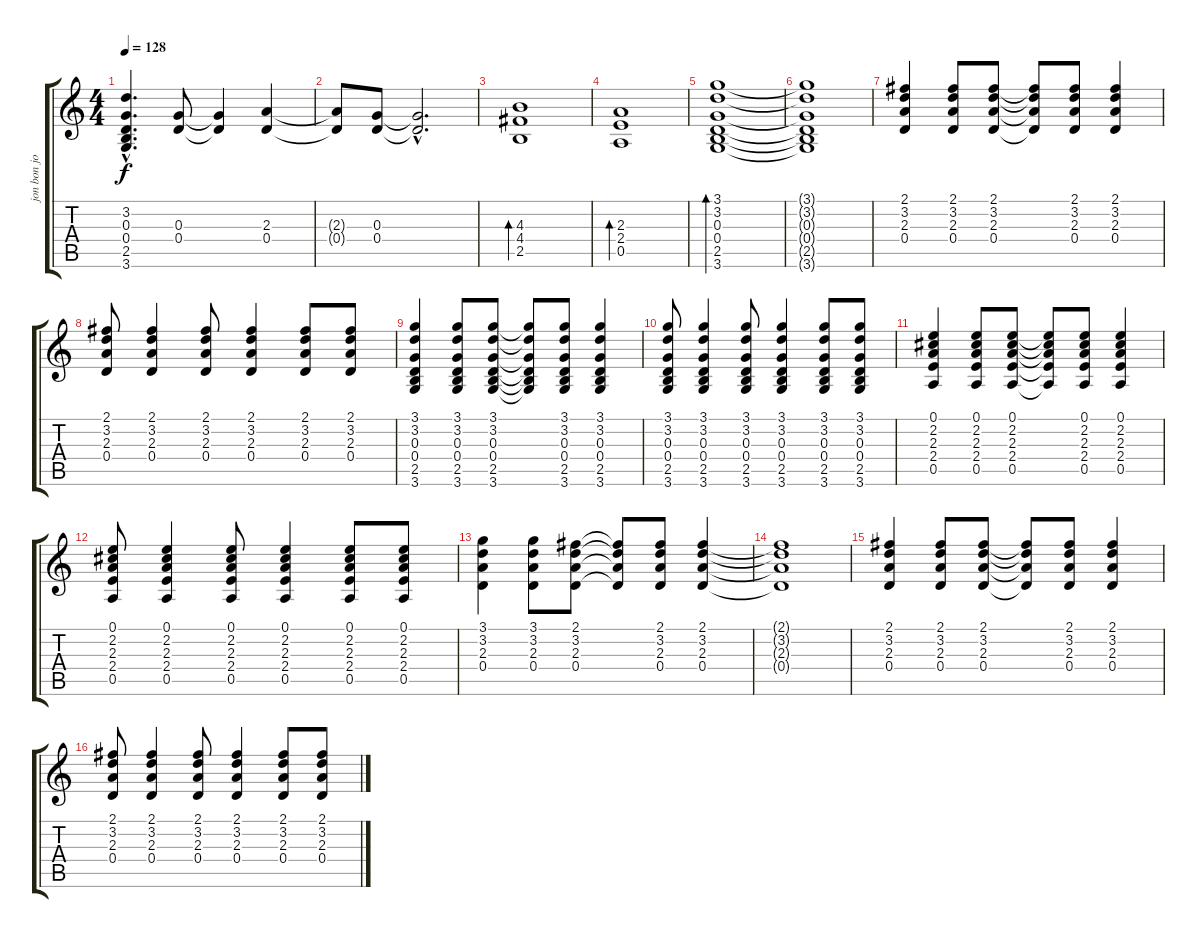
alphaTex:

\track ("jon bon jovi" "jon bon jo") {instrument acousticguitarsteel}
\staff {score tabs}
\tuning (E4 B3 G3 D3 A2 E2) {hide}
\ts (4 4)
\tempo 128
\clef g2
\ks c
(3.2{hac} 0.3{hac} 0.4{hac} 2.5{hac} 3.6{hac}).4{d dy f} (0.3 0.4).8 (0.3{t} 0.4{t}).4 (2.3 0.4).4 |
(2.3{t} 0.4{t}).8 (0.3 0.4).8 (0.3{hac t} 0.4{hac t}).2{d} |
(4.3 4.4 2.5).1{bd 60} |
(2.3 2.4 0.5).1{bd 60} |
(3.1 3.2 0.3 0.4 2.5 3.6).1{bd 60} |
(3.1{t} 3.2{t} 0.3{t} 0.4{t} 2.5{t} 3.6{t}).1 |
(2.1 3.2 2.3 0.4).4 (2.1 3.2 2.3 0.4).8 (2.1 3.2 2.3 0.4).8 (2.1{t} 3.2{t} 2.3{t} 0.4{t}).8 (2.1 3.2 2.3 0.4).8 (2.1 3.2 2.3 0.4).4 |
(2.1 3.2 2.3 0.4).8 (2.1 3.2 2.3 0.4).4 (2.1 3.2 2.3 0.4).8 (2.1 3.2 2.3 0.4).4 (2.1 3.2 2.3 0.4).8 (2.1 3.2 2.3 0.4).8 |
(3.1 3.2 0.3 0.4 2.5 3.6).4 (3.1 3.2 0.3 0.4 2.5 3.6).8 (3.1 3.2 0.3 0.4 2.5 3.6).8 (3.1{t} 3.2{t} 0.3{t} 0.4{t} 2.5{t} 3.6{t}).8 (3.1 3.2 0.3 0.4 2.5 3.6).8 (3.1 3.2 0.3 0.4 2.5 3.6).4 |
(3.1 3.2 0.3 0.4 2.5 3.6).8 (3.1 3.2 0.3 0.4 2.5 3.6).4 (3.1 3.2 0.3 0.4 2.5 3.6).8 (3.1 3.2 0.3 0.4 2.5 3.6).4 (3.1 3.2 0.3 0.4 2.5 3.6).8 (3.1 3.2 0.3 0.4 2.5 3.6).8 |
(0.1 2.2 2.3 2.4 0.5).4 (0.1 2.2 2.3 2.4 0.5).8 (0.1 2.2 2.3 2.4 0.5).8 (0.1{t} 2.2{t} 2.3{t} 2.4{t} 0.5{t}).8 (0.1 2.2 2.3 2.4 0.5).8 (0.1 2.2 2.3 2.4 0.5).4 |
(0.1 2.2 2.3 2.4 0.5).8 (0.1 2.2 2.3 2.4 0.5).4 (0.1 2.2 2.3 2.4 0.5).8 (0.1 2.2 2.3 2.4 0.5).4 (0.1 2.2 2.3 2.4 0.5).8 (0.1 2.2 2.3 2.4 0.5).8 |
(3.1 3.2 2.3 0.4).4 (3.1 3.2 2.3 0.4).8 (2.1 3.2 2.3 0.4).8 (2.1{t} 3.2{t} 2.3{t} 0.4{t}).8 (2.1 3.2 2.3 0.4).8 (2.1 3.2 2.3 0.4).4 |
(2.1{t} 3.2{t} 2.3{t} 0.4{t}).1 |
(2.1 3.2 2.3 0.4).4 (2.1 3.2 2.3 0.4).8 (2.1 3.2 2.3 0.4).8 (2.1{t} 3.2{t} 2.3{t} 0.4{t}).8 (2.1 3.2 2.3 0.4).8 (2.1 3.2 2.3 0.4).4 |
(2.1 3.2 2.3 0.4).8 (2.1 3.2 2.3 0.4).4 (2.1 3.2 2.3 0.4).8 (2.1 3.2 2.3 0.4).4 (2.1 3.2 2.3 0.4).8 (2.1 3.2 2.3 0.4).8
